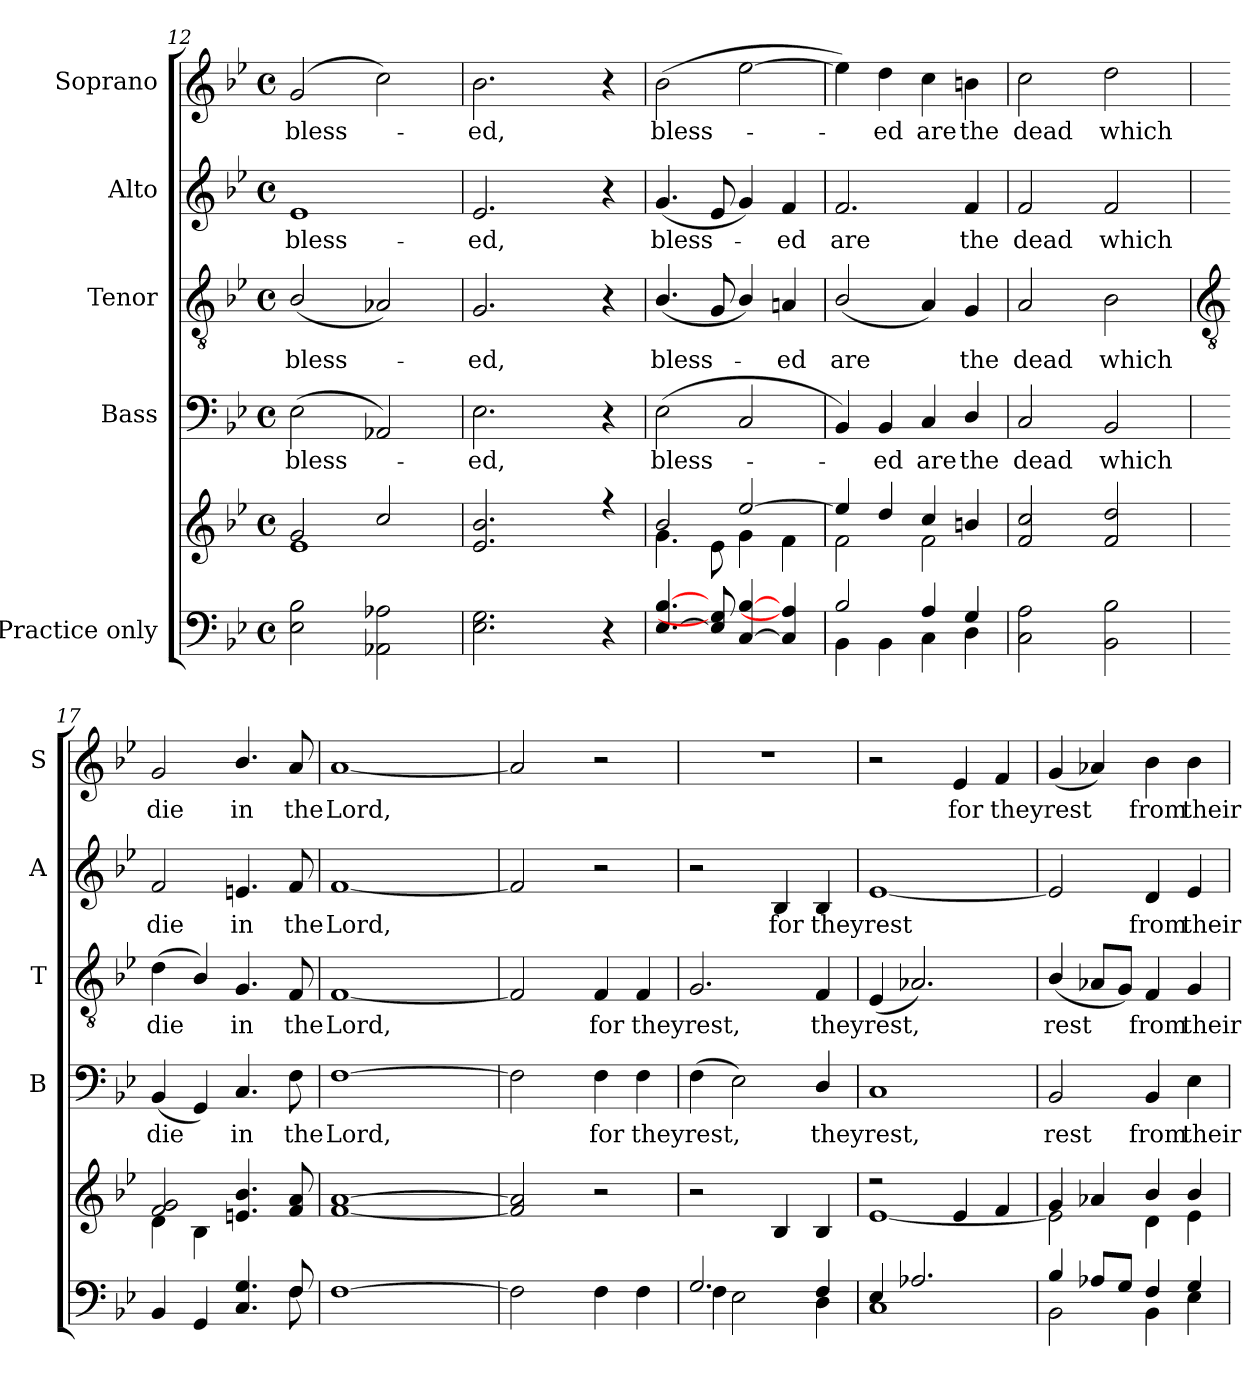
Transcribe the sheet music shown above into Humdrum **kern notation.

**kern	**kern	**kern	**text	**kern	**text	**kern	**text	**kern	**text
*part5	*part5	*part4	*part4	*part3	*part3	*part2	*part2	*part1	*part1
*staff6	*staff5	*staff4	*staff4	*staff3	*staff3	*staff2	*staff2	*staff1	*staff1
*I"Practice only	*	*I"Bass	*	*I"Tenor	*	*I"Alto	*	*I"Soprano	*
*	*	*I'B	*	*I'T	*	*I'A	*	*I'S	*
*clefF4	*clefG2	*clefF4	*	*clefGv2	*	*clefG2	*	*clefG2	*
*k[b-e-]	*k[b-e-]	*k[b-e-]	*	*k[b-e-]	*	*k[b-e-]	*	*k[b-e-]	*
*B-:	*B-:	*B-:	*	*B-:	*	*B-:	*	*B-:	*
*M4/4	*M4/4	*M4/4	*	*M4/4	*	*M4/4	*	*M4/4	*
*met(c)	*met(c)	*met(c)	*	*met(c)	*	*met(c)	*	*met(c)	*
=12	=12	=12	=12	=12	=12	=12	=12	=12	=12
*^	*^	*	*	*	*	*	*	*	*
!	!	!	!	!	!LO:LY:b	!	!LO:LY:b	!	!LO:LY:b	!	!LO:LY:b
2E-\ 2B-\	4ryy	2g/	1e-\	(<2E-	bless-	(<2B-/	bless-	1e-	bless-	(<2g	bless-
.	4ryy	.	.	.	.	.	.	.	.	.	.
2AA-X\ 2A-X\	4ryy	2cc/	.	2AA-X)	.	2A-X)	.	.	.	2cc)	.
.	4ryy	.	.	.	.	.	.	.	.	.	.
=13	=13	=13	=13	=13	=13	=13	=13	=13	=13	=13	=13
!	!	!	!	!	!LO:LY:b	!	!LO:LY:b	!	!LO:LY:b	!	!LO:LY:b
2.E-\ 2.G\	4ryy	2.e-/ 2.b-/	1ryy	2.E-	ed,	2.G	ed,	2.e-	-ed,	2.b-	ed,
.	4ryy	.	.	.	.	.	.	.	.	.	.
.	4ryy	.	.	.	.	.	.	.	.	.	.
4r	4ryy	4r	.	4r	.	4r	.	4r	.	4r	.
=14	=14	=14	=14	=14	=14	=14	=14	=14	=14	=14	=14
!	!	!	!	!	!LO:LY:b	!	!LO:LY:b	!	!LO:LY:b	!	!LO:LY:b
[4.E- [4.B-	1ryy	2b-/	4.g\	(<2E-	bless-	(<4.B-/	bless-	(<4.g	bless-	(>2b-	bless-
8E-] 8G]	.	.	8e-\	.	.	8G	.	8e-	.	.	.
[4C [4B-	.	[2ee-/	4g\	2C	.	4B-/)	.	4g)	.	[2ee-	.
!	!	!	!	!	!	!	!LO:LY:b	!	!LO:LY:b	!	!
4C] 4An]	.	.	4f\	.	.	4An	ed	4f	ed	.	.
=15	=15	=15	=15	=15	=15	=15	=15	=15	=15	=15	=15
!	!	!	!	!	!	!	!LO:LY:b	!	!LO:LY:b	!	!
2B-/	4BB-\	4ee-/]	2f\	4BB-)	.	(<2B-/	are	2.f	are	4ee-])	.
!	!	!	!	!	!LO:LY:b	!	!	!	!	!	!LO:LY:b
.	4BB-\	4dd/	.	4BB-	ed	.	.	.	.	4dd	ed
!	!	!	!	!	!LO:LY:b	!	!	!	!	!	!LO:LY:b
4A	4C\	4cc/	2f\	4C	are	4A)	.	.	.	4cc	are
!	!	!	!	!	!LO:LY:b	!	!LO:LY:b	!	!LO:LY:b	!	!LO:LY:b
4G	4D\	4bn/	.	4D/	the	4G	the	4f	the	4bn	the
=16	=16	=16	=16	=16	=16	=16	=16	=16	=16	=16	=16
!	!	!	!	!	!LO:LY:b	!	!LO:LY:b	!	!LO:LY:b	!	!LO:LY:b
2C\ 2A\	4ryy	2f/ 2cc/	1ryy	2C	dead	2A	dead	2f	dead	2cc	dead
.	4ryy	.	.	.	.	.	.	.	.	.	.
!	!	!	!	!	!LO:LY:b	!	!LO:LY:b	!	!LO:LY:b	!	!LO:LY:b
2BB-\ 2B-\	4ryy	2f/ 2dd/	.	2BB-	which	2B-	which	2f	which	2dd	which
.	4ryy	.	.	.	.	.	.	.	.	.	.
!!LO:LB:g=z
=17	=17	=17	=17	=17	=17	=17	=17	=17	=17	=17	=17
*	*	*	*	*	*	*clefGv2	*	*	*	*	*
!	!	!	!	!	!LO:LY:b	!	!LO:LY:b	!	!LO:LY:b	!	!LO:LY:b
4BB-	2ryy	2f/ 2g/	4d\	(<4BB-	die	(<4d	die	2f	die	2g	die
4GG	.	.	4B-\	4GG)	.	4B-/)	.	.	.	.	.
!	!	!	!	!	!LO:LY:b	!	!LO:LY:b	!	!LO:LY:b	!	!LO:LY:b
4.C 4.G	4.C\yy	4.en/ 4.b-/	2ryy	4.C	in	4.G	in	4.en	in	4.b-/	in
!	!	!	!	!	!LO:LY:b	!	!LO:LY:b	!	!LO:LY:b	!	!LO:LY:b
8F	8F\	8f/ 8a/	.	8F	the	8F	the	8f	the	8a	the
=18	=18	=18	=18	=18	=18	=18	=18	=18	=18	=18	=18
!	!	!	!	!	!LO:LY:b	!	!LO:LY:b	!	!LO:LY:b	!	!LO:LY:b
[1F	1ryy	[1f/ [1a/	4ryy	[1F	Lord,	[1F	Lord,	[1f	Lord,	[1a	Lord,
.	.	.	4ryy	.	.	.	.	.	.	.	.
.	.	.	4ryy	.	.	.	.	.	.	.	.
.	.	.	4ryy	.	.	.	.	.	.	.	.
=19	=19	=19	=19	=19	=19	=19	=19	=19	=19	=19	=19
2F]	2.ryy	2f/] 2a/]	4ryy	2F]	.	2F]	.	2f]	.	2a]	.
.	.	.	4ryy	.	.	.	.	.	.	.	.
!	!	!	!	!	!LO:LY:b	!	!LO:LY:b	!	!	!	!
4F	.	2r	4ryy	4F	for	4F	for	2r	.	2r	.
!	!	!	!	!	!LO:LY:b	!	!LO:LY:b	!	!	!	!
4F	4ryy	.	4ryy	4F	they	4F	they	.	.	.	.
=20	=20	=20	=20	=20	=20	=20	=20	=20	=20	=20	=20
!	!	!	!	!	!LO:LY:b	!	!LO:LY:b	!	!	!	!
2.G/	4F\	2r	4ryy	(>4F	rest,	2.G	rest,	2r	.	1r	.
.	2E-\	.	4ryy	2E-)	.	.	.	.	.	.	.
!	!	!	!	!	!	!	!	!	!LO:LY:b	!	!
.	.	4B-/	4ryy	.	.	.	.	4B-	for	.	.
!	!	!	!	!	!LO:LY:b	!	!LO:LY:b	!	!LO:LY:b	!	!
4F	4D\	4B-/	4ryy	4D/	they	4F	they	4B-	they	.	.
=21	=21	=21	=21	=21	=21	=21	=21	=21	=21	=21	=21
!	!	!	!	!	!LO:LY:b	!	!LO:LY:b	!	!LO:LY:b	!	!
4E-/	1C\	2r	[1e-\	1C	rest,	(<4E-	rest,	[1e-	rest	2r	.
2.A-X/	.	.	.	.	.	2.A-X)	.	.	.	.	.
!	!	!	!	!	!	!	!	!	!	!	!LO:LY:b
.	.	4e-/	.	.	.	.	.	.	.	4e-	for
!	!	!	!	!	!	!	!	!	!	!	!LO:LY:b
.	.	4f/	.	.	.	.	.	.	.	4f	they
=22	=22	=22	=22	=22	=22	=22	=22	=22	=22	=22	=22
!	!	!	!	!	!LO:LY:b	!	!LO:LY:b	!	!	!	!LO:LY:b
4B-/	2BB-\	4g/	2e-\]	2BB-	rest	(<4B-/	rest	2e-]	.	(<4g	rest
8A-X/L	.	4a-X/	.	.	.	8A-XL	.	.	.	4a-X)	.
8G/J	.	.	.	.	.	8GJ)	.	.	.	.	.
!	!	!	!	!	!LO:LY:b	!	!LO:LY:b	!	!LO:LY:b	!	!LO:LY:b
4F	4BB-\	4b-/	4d\	4BB-	from	4F	from	4d	from	4b-	from
!	!	!	!	!	!LO:LY:b	!	!LO:LY:b	!	!LO:LY:b	!	!LO:LY:b
4G	4E-\	4b-/	4e-\	4E-	their	4G	their	4e-	their	4b-	their
*v	*v	*	*	*	*	*	*	*	*	*	*
*	*v	*v	*	*	*	*	*	*	*	*
=	=	=	=	=	=	=	=	=	=
*-	*-	*-	*-	*-	*-	*-	*-	*-	*-
